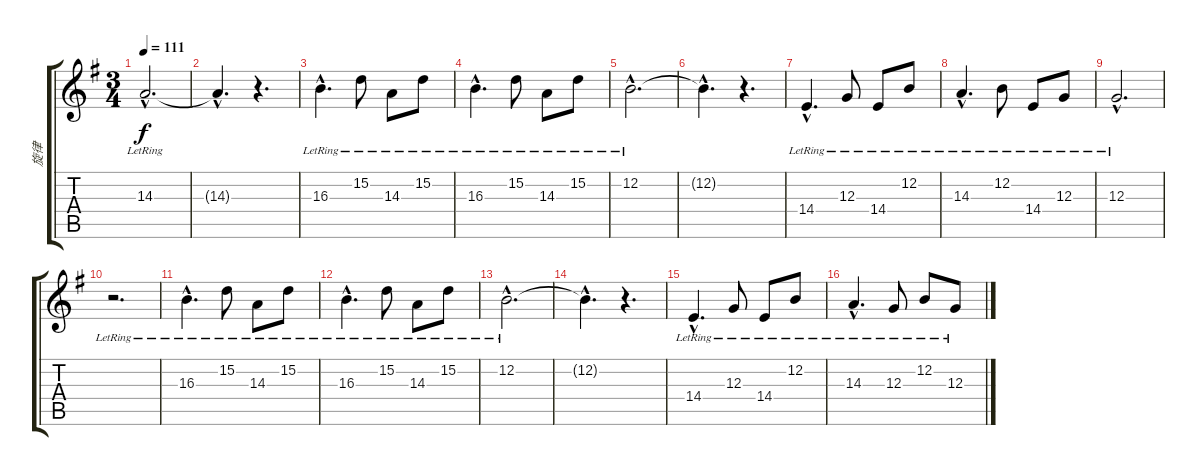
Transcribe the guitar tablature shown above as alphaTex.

\track ("旋律" "旋律") {instrument electricgrandpiano}
\staff {score tabs}
\tuning (E4 B3 G3 D3 A2 E2) {hide}
\ts (3 4)
\tempo 111
\clef g2
\ks g
14.3{hac lr}.2{d dy f} |
14.3{hac t}.4{d} r.4{d} |
16.3{hac lr}.4{d} 15.2{lr}.8 14.3{lr}.8 15.2{lr}.8 |
16.3{hac lr}.4{d} 15.2{lr}.8 14.3{lr}.8 15.2{lr}.8 |
12.2{hac lr}.2{d} |
12.2{hac t}.4{d} r.4{d} |
14.4{hac lr}.4{d} 12.3{lr}.8 14.4{lr}.8 12.2{lr}.8 |
14.3{hac lr}.4{d} 12.2{lr}.8 14.4{lr}.8 12.3{lr}.8 |
12.3{hac lr}.2{d} |
r.2{d} |
16.3{hac lr}.4{d} 15.2{lr}.8 14.3{lr}.8 15.2{lr}.8 |
16.3{hac lr}.4{d} 15.2{lr}.8 14.3{lr}.8 15.2{lr}.8 |
12.2{hac lr}.2{d} |
12.2{hac t}.4{d} r.4{d} |
14.4{hac lr}.4{d} 12.3{lr}.8 14.4{lr}.8 12.2{lr}.8 |
14.3{hac lr}.4{d} 12.3{lr}.8 12.2{lr}.8 12.3{lr}.8
